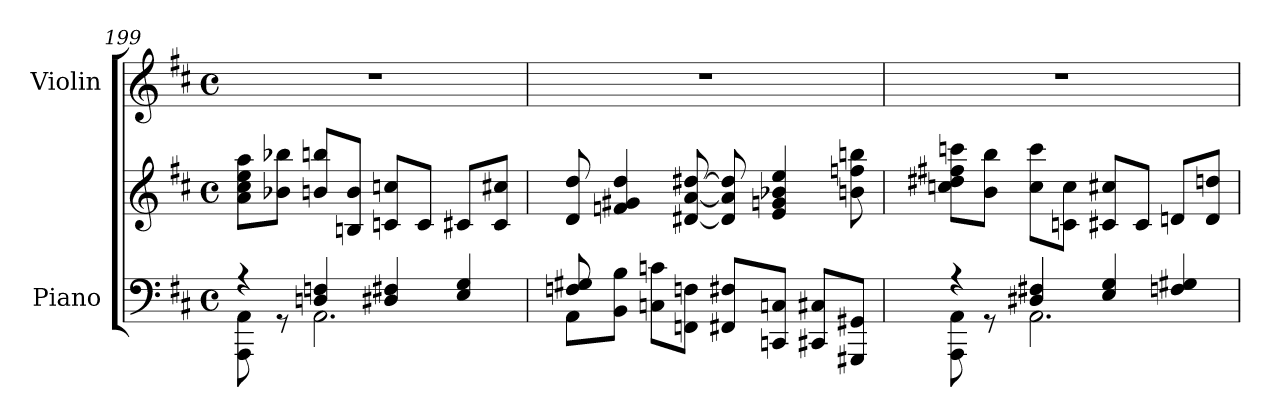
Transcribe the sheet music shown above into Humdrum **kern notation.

**kern	**kern	**kern
*part2	*part2	*part1
*staff3	*staff2	*staff1
*I"Piano	*	*I"Violin
*I'Pno.	*	*I'Vln.
!!LO:LB:g=z
*clefF4	*clefG2	*clefG2
*k[f#c#]	*k[f#c#]	*k[f#c#]
*M4/4	*M4/4	*M4/4
*met(c)	*met(c)	*met(c)
*MM115	*MM115	*MM115
=199	=199	=199
*^	*	*
4r	8AAA\ 8AA\	8a\ 8cc#\ 8ee\ 8aa\L	1r
.	8r	8b-X\ 8bb-X\J	.
4Dn/ 4Fn/	2.AA\	8bn/ 8bbn/L	.
.	.	8Bn/ 8b/J	.
4D#X/ 4F#X/	.	8cn/ 8ccn/L	.
.	.	8c/J	.
4E/ 4G/	.	8c#X/L	.
.	.	8c#/ 8cc#X/J	.
=200	=200	=200	=200
8Fn/ 8G#X/	8AA\L	8d/ 8dd/	1r
8ryy	8BB\ 8B\J	4fn/ 4g#X/ 4dd/	.
4ryy	8Cn\ 8cn\L	.	.
.	8FFn\ 8Fn\J	[8d#X/ [8a/ [8dd#X/	.
2ryy	8FF#X/ 8F#X/L	8d#/] 8a/] 8dd#/]	.
.	8CCn/ 8Cn/J	4e/ 4gn/ 4b-X/ 4ee/	.
.	8CC#X/ 8C#X/L	.	.
.	8GGG#X/ 8GG#X/J	8bn\ 8ffn\ 8bbn\	.
!!LO:LB:g=z
=201	=201	=201	=201
*	*	*	*MM120
4r	8AAA\ 8AA\	8ccn\ 8dd#X\ 8ff#X\ 8cccn\L	1r
.	8r	8b\ 8bb\J	.
4D#X/ 4F#X/	2.AA\	8cc\ 8ccc\L	.
.	.	8cn\ 8cc\J	.
4E/ 4G/	.	8c#X/ 8cc#X/L	.
.	.	8c#/J	.
4Fn/ 4G#X/	.	8dn/L	.
.	.	8d/ 8ddn/J	.
*v	*v	*	*
=	=	=
*-	*-	*-
